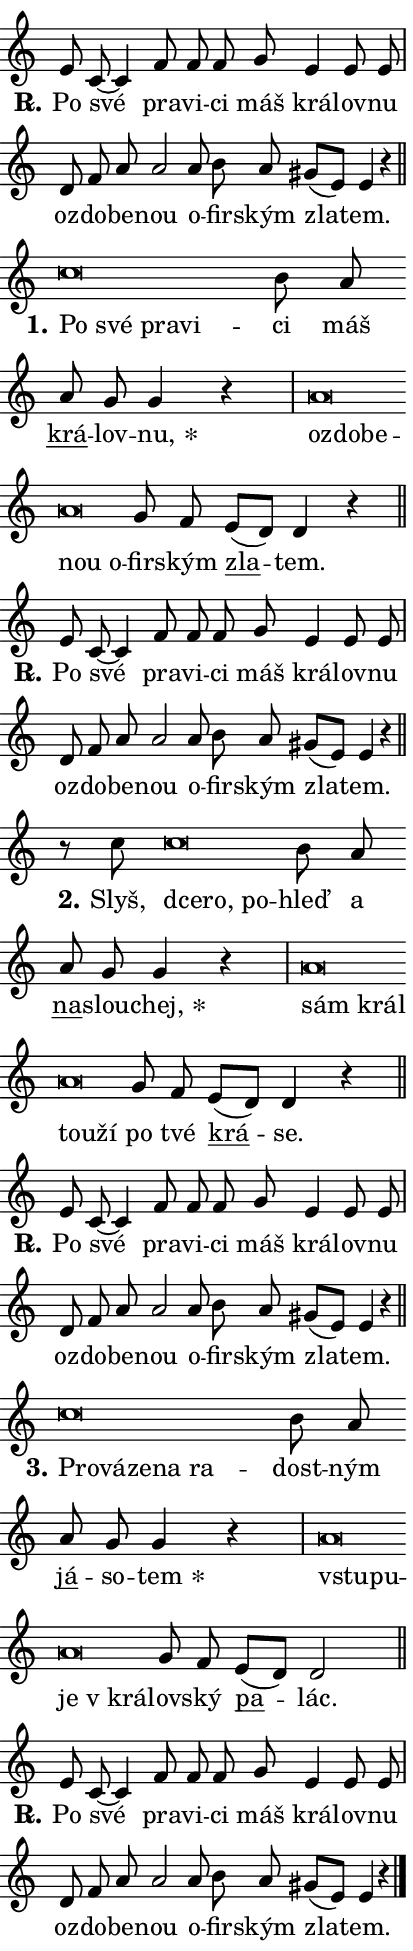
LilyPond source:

\version "2.24.0"
\header { tagline = "" }
\paper {
  indent = 0\cm
  top-margin = 0\cm
  right-margin = 0.13\cm % to fit lyric hyphens
  bottom-margin = 0\cm
  left-margin = 0\cm
  paper-width = 7\cm
  page-breaking = #ly:one-page-breaking
  system-system-spacing.basic-distance = #11
  score-system-spacing.basic-distance = #11
  ragged-last = ##f
}


%% Author: Thomas Morley
%% https://lists.gnu.org/archive/html/lilypond-user/2020-05/msg00002.html
#(define (line-position grob)
"Returns position of @var[grob} in current system:
   @code{'start}, if at first time-step
   @code{'end}, if at last time-step
   @code{'middle} otherwise
"
  (let* ((col (ly:item-get-column grob))
         (ln (ly:grob-object col 'left-neighbor))
         (rn (ly:grob-object col 'right-neighbor))
         (col-to-check-left (if (ly:grob? ln) ln col))
         (col-to-check-right (if (ly:grob? rn) rn col))
         (break-dir-left
           (and
             (ly:grob-property col-to-check-left 'non-musical #f)
             (ly:item-break-dir col-to-check-left)))
         (break-dir-right
           (and
             (ly:grob-property col-to-check-right 'non-musical #f)
             (ly:item-break-dir col-to-check-right))))
        (cond ((eqv? 1 break-dir-left) 'start)
              ((eqv? -1 break-dir-right) 'end)
              (else 'middle))))

#(define (tranparent-at-line-position vctor)
  (lambda (grob)
  "Relying on @code{line-position} select the relevant enry from @var{vctor}.
Used to determine transparency,"
    (case (line-position grob)
      ((end) (not (vector-ref vctor 0)))
      ((middle) (not (vector-ref vctor 1)))
      ((start) (not (vector-ref vctor 2))))))

noteHeadBreakVisibility =
#(define-music-function (break-visibility)(vector?)
"Makes @code{NoteHead}s transparent relying on @var{break-visibility}"
#{
  \override NoteHead.transparent =
    #(tranparent-at-line-position break-visibility)
#})

#(define delete-ledgers-for-transparent-note-heads
  (lambda (grob)
    "Reads whether a @code{NoteHead} is transparent.
If so this @code{NoteHead} is removed from @code{'note-heads} from
@var{grob}, which is supposed to be @code{LedgerLineSpanner}.
As a result ledgers are not printed for this @code{NoteHead}"
    (let* ((nhds-array (ly:grob-object grob 'note-heads))
           (nhds-list
             (if (ly:grob-array? nhds-array)
                 (ly:grob-array->list nhds-array)
                 '()))
           ;; Relies on the transparent-property being done before
           ;; Staff.LedgerLineSpanner.after-line-breaking is executed.
           ;; This is fragile ...
           (to-keep
             (remove
               (lambda (nhd)
                 (ly:grob-property nhd 'transparent #f))
               nhds-list)))
      ;; TODO find a better method to iterate over grob-arrays, similiar
      ;; to filter/remove etc for lists
      ;; For now rebuilt from scratch
      (set! (ly:grob-object grob 'note-heads)  '())
      (for-each
        (lambda (nhd)
          (ly:pointer-group-interface::add-grob grob 'note-heads nhd))
        to-keep))))

squashNotes = {
  \override NoteHead.X-extent = #'(-0.2 . 0.2)
  \override NoteHead.Y-extent = #'(-0.75 . 0)
  \override NoteHead.stencil =
    #(lambda (grob)
       (let ((pos (ly:grob-property grob 'staff-position)))
         (begin
           (if (< pos -7) (display "ERROR: Lower brevis then expected\n") (display ""))
           (if (<= pos -6) ly:text-interface::print ly:note-head::print))))
}
unSquashNotes = {
  \revert NoteHead.X-extent
  \revert NoteHead.Y-extent
  \revert NoteHead.stencil
}

hideNotes = \noteHeadBreakVisibility #begin-of-line-visible
unHideNotes = \noteHeadBreakVisibility #all-visible

% work-around for resetting accidentals
% https://lilypond.org/doc/v2.23/Documentation/notation/displaying-rhythms#unmetered-music
cadenzaMeasure = {
  \cadenzaOff
  \partial 1024 s1024
  \cadenzaOn
}

#(define-markup-command (accent layout props text) (markup?)
  "Underline accented syllable"
  (interpret-markup layout props
    #{\markup \override #'(offset . 4.3) \underline { #text }#}))

responsum = \markup \concat {
  "R" \hspace #-1.05 \path #0.1 #'((moveto 0 0.07) (lineto 0.9 0.8)) \hspace #0.05 "."
}

spaceSize = #0.6828661417322834 % exact space size for TeX Gyre Schola

\layout {
  \context {
    \Staff
    \remove "Time_signature_engraver"
    \override LedgerLineSpanner.after-line-breaking = #delete-ledgers-for-transparent-note-heads
  }
  \context {
    \Lyrics {
      \override LyricSpace.minimum-distance = \spaceSize
      \override LyricText.font-name = #"TeX Gyre Schola"
      \override LyricText.font-size = 1
      \override StanzaNumber.font-name = #"TeX Gyre Schola Bold"
      \override StanzaNumber.font-size = 1
    }
  }
  \context {
    \Score 
    \override NoteHead.text =
      #(lambda (grob) 
        (let ((pos (ly:grob-property grob 'staff-position)))
          #{\markup {
            \combine
              \halign #-0.55 \raise #(if (= pos -6) 0 0.5) \override #'(thickness . 2) \draw-line #'(3.2 . 0)
              \musicglyph "noteheads.sM1"
          }#}))
  }
}

% magnetic-lyrics.ily
%
%   written by
%     Jean Abou Samra <jean@abou-samra.fr>
%     Werner Lemberg <wl@gnu.org>
%
%   adapted by
%     Jiri Hon <jiri.hon@gmail.com>
%
% Version 2022-Apr-15

% https://www.mail-archive.com/lilypond-user@gnu.org/msg149350.html

#(define (Left_hyphen_pointer_engraver context)
   "Collect syllable-hyphen-syllable occurrences in lyrics and store
them in properties.  This engraver only looks to the left.  For
example, if the lyrics input is @code{foo -- bar}, it does the
following.

@itemize @bullet
@item
Set the @code{text} property of the @code{LyricHyphen} grob between
@q{foo} and @q{bar} to @code{foo}.

@item
Set the @code{left-hyphen} property of the @code{LyricText} grob with
text @q{foo} to the @code{LyricHyphen} grob between @q{foo} and
@q{bar}.
@end itemize

Use this auxiliary engraver in combination with the
@code{lyric-@/text::@/apply-@/magnetic-@/offset!} hook."
   (let ((hyphen #f)
         (text #f))
     (make-engraver
      (acknowledgers
       ((lyric-syllable-interface engraver grob source-engraver)
        (set! text grob)))
      (end-acknowledgers
       ((lyric-hyphen-interface engraver grob source-engraver)
        ;(when (not (grob::has-interface grob 'lyric-space-interface))
          (set! hyphen grob)));)
      ((stop-translation-timestep engraver)
       (when (and text hyphen)
         (ly:grob-set-object! text 'left-hyphen hyphen))
       (set! text #f)
       (set! hyphen #f)))))

#(define (lyric-text::apply-magnetic-offset! grob)
   "If the space between two syllables is less than the value in
property @code{LyricText@/.details@/.squash-threshold}, move the right
syllable to the left so that it gets concatenated with the left
syllable.

Use this function as a hook for
@code{LyricText@/.after-@/line-@/breaking} if the
@code{Left_@/hyphen_@/pointer_@/engraver} is active."
   (let ((hyphen (ly:grob-object grob 'left-hyphen #f)))
     (when hyphen
       (let ((left-text (ly:spanner-bound hyphen LEFT)))
         (when (grob::has-interface left-text 'lyric-syllable-interface)
           (let* ((common (ly:grob-common-refpoint grob left-text X))
                  (this-x-ext (ly:grob-extent grob common X))
                  (left-x-ext
                   (begin
                     ;; Trigger magnetism for left-text.
                     (ly:grob-property left-text 'after-line-breaking)
                     (ly:grob-extent left-text common X)))
                  ;; `delta` is the gap width between two syllables.
                  (delta (- (interval-start this-x-ext)
                            (interval-end left-x-ext)))
                  (details (ly:grob-property grob 'details))
                  (threshold (assoc-get 'squash-threshold details 0.2)))
             (when (< delta threshold)
               (let* (;; We have to manipulate the input text so that
                      ;; ligatures crossing syllable boundaries are not
                      ;; disabled.  For languages based on the Latin
                      ;; script this is essentially a beautification.
                      ;; However, for non-Western scripts it can be a
                      ;; necessity.
                      (lt (ly:grob-property left-text 'text))
                      (rt (ly:grob-property grob 'text))
                      (is-space (grob::has-interface hyphen 'lyric-space-interface))
                      (space (if is-space " " ""))
                      (extra-delta (if is-space spaceSize 0))
                      ;; Append new syllable.
                      (ltrt-space (if (and (string? lt) (string? rt))
                                (string-append lt space rt)
                                (make-concat-markup (list lt space rt))))
                      ;; Right-align `ltrt` to the right side.
                      (ltrt-space-markup (grob-interpret-markup
                               grob
                               (make-translate-markup
                                (cons (interval-length this-x-ext) 0)
                                (make-right-align-markup ltrt-space)))))
                 (begin
                   ;; Don't print `left-text`.
                   (ly:grob-set-property! left-text 'stencil #f)
                   ;; Set text and stencil (which holds all collected
                   ;; syllables so far) and shift it to the left.
                   (ly:grob-set-property! grob 'text ltrt-space)
                   (ly:grob-set-property! grob 'stencil ltrt-space-markup)
                   (ly:grob-translate-axis! grob (- (- delta extra-delta)) X))))))))))


#(define (lyric-hyphen::displace-bounds-first grob)
   ;; Make very sure this callback isn't triggered too early.
   (let ((left (ly:spanner-bound grob LEFT))
         (right (ly:spanner-bound grob RIGHT)))
     (ly:grob-property left 'after-line-breaking)
     (ly:grob-property right 'after-line-breaking)
     (ly:lyric-hyphen::print grob)))

squashThreshold = #0.4

\layout {
  \context {
    \Lyrics
    \consists #Left_hyphen_pointer_engraver
    \override LyricText.after-line-breaking =
      #lyric-text::apply-magnetic-offset!
    \override LyricHyphen.stencil = #lyric-hyphen::displace-bounds-first
    \override LyricText.details.squash-threshold = \squashThreshold
    \override LyricHyphen.minimum-distance = 0
    \override LyricHyphen.minimum-length = \squashThreshold
  }
}

squashText = \override LyricText.details.squash-threshold = 9999
unSquashText = \override LyricText.details.squash-threshold = \squashThreshold

leftText = \override LyricText.self-alignment-X = #LEFT
unLeftText = \revert LyricText.self-alignment-X

starOffset = #(lambda (grob) 
                (let ((x_offset (ly:self-alignment-interface::aligned-on-x-parent grob)))
                  (if (= x_offset 0) 0 (+ x_offset 1.2))))

star = #(define-music-function (syllable)(string?)
"Append star separator at the end of a syllable"
#{
  \once \override LyricText.X-offset = #starOffset
  \lyricmode { \markup {
    #syllable
    \override #'((font-name . "TeX Gyre Schola Bold")) \hspace #0.2 \lower #0.65 \larger "*"
  } }
#})

starAccent = #(define-music-function (syllable)(string?)
"Append star separator at the end of a syllable and make accent"
#{
  \once \override LyricText.X-offset = #starOffset
  \lyricmode { \markup {
    \accent #syllable
    \override #'((font-name . "TeX Gyre Schola Bold")) \hspace #0.2 \lower #0.65 \larger "*"
  } }
#})

breath = #(define-music-function (syllable)(string?)
"Append breathing indicator at the end of a syllable"
#{
  \lyricmode { \markup { #syllable "+" } }
#})

optionalBreath = #(define-music-function (syllable)(string?)
"Append optional breathing indicator at the end of a syllable"
#{
  \lyricmode { \markup { #syllable "(+)" } }
#})


\score {
    <<
        \new Voice = "melody" { \cadenzaOn \key c \major \relative { e'8 c~ c4 f8 f f g \bar "" e4 e8 e \cadenzaMeasure \bar "|" d f a a2 \bar "" a8 b a gis[( e)] e4 r \cadenzaMeasure \bar "||" \break } }
        \new Lyrics \lyricsto "melody" { \lyricmode { \set stanza = \responsum
Po své pra -- vi -- ci máš krá -- lov -- nu oz -- do -- be -- nou o -- fir -- ským zla -- tem. } }
    >>
    \layout {}
}

\score {
    <<
        \new Voice = "melody" { \cadenzaOn \key c \major \relative { \squashNotes c''\breve*1/16 \hideNotes \breve*1/16 \bar "" \breve*1/16 \breve*1/16 \bar "" \unHideNotes \unSquashNotes b8 a \bar "" a g g4 r \cadenzaMeasure \bar "|" \squashNotes a\breve*1/16 \hideNotes \breve*1/16 \bar "" \breve*1/16 \bar "" \breve*1/16 \breve*1/16 \bar "" \unHideNotes \unSquashNotes g8 f \bar "" e[( d)] d4 r \cadenzaMeasure \bar "||" \break } }
        \new Lyrics \lyricsto "melody" { \lyricmode { \set stanza = "1."
\leftText Po \squashText své pra -- vi -- \unLeftText \unSquashText ci máš \markup \accent krá -- lov -- \star nu, \leftText oz -- \squashText do -- be -- nou o -- \unLeftText \unSquashText fir -- ským \markup \accent zla -- tem. } }
    >>
    \layout {}
}

\score {
    <<
        \new Voice = "melody" { \cadenzaOn \key c \major \relative { e'8 c~ c4 f8 f f g \bar "" e4 e8 e \cadenzaMeasure \bar "|" d f a a2 \bar "" a8 b a gis[( e)] e4 r \cadenzaMeasure \bar "||" \break } }
        \new Lyrics \lyricsto "melody" { \lyricmode { \set stanza = \responsum
Po své pra -- vi -- ci máš krá -- lov -- nu oz -- do -- be -- nou o -- fir -- ským zla -- tem. } }
    >>
    \layout {}
}

\score {
    <<
        \new Voice = "melody" { \cadenzaOn \key c \major \relative { r8 c''8 \squashNotes c\breve*1/16 \hideNotes \breve*1/16 \breve*1/16 \bar "" \unHideNotes \unSquashNotes b8 a \bar "" a g g4 r \cadenzaMeasure \bar "|" \squashNotes a\breve*1/16 \hideNotes \breve*1/16 \bar "" \breve*1/16 \breve*1/16 \bar "" \unHideNotes \unSquashNotes g8 f \bar "" e[( d)] d4 r \cadenzaMeasure \bar "||" \break } }
        \new Lyrics \lyricsto "melody" { \lyricmode { \set stanza = "2."
Slyš, \leftText dce -- \squashText ro, po -- \unLeftText \unSquashText hleď a \markup \accent na -- slou -- \star chej, \leftText sám \squashText král tou -- ží \unLeftText \unSquashText po tvé \markup \accent krá -- se. } }
    >>
    \layout {}
}

\score {
    <<
        \new Voice = "melody" { \cadenzaOn \key c \major \relative { e'8 c~ c4 f8 f f g \bar "" e4 e8 e \cadenzaMeasure \bar "|" d f a a2 \bar "" a8 b a gis[( e)] e4 r \cadenzaMeasure \bar "||" \break } }
        \new Lyrics \lyricsto "melody" { \lyricmode { \set stanza = \responsum
Po své pra -- vi -- ci máš krá -- lov -- nu oz -- do -- be -- nou o -- fir -- ským zla -- tem. } }
    >>
    \layout {}
}

\score {
    <<
        \new Voice = "melody" { \cadenzaOn \key c \major \relative { \squashNotes c''\breve*1/16 \hideNotes \breve*1/16 \bar "" \breve*1/16 \bar "" \breve*1/16 \breve*1/16 \bar "" \unHideNotes \unSquashNotes b8 a \bar "" a g g4 r \cadenzaMeasure \bar "|" \squashNotes a\breve*1/16 \hideNotes \breve*1/16 \bar "" \breve*1/16 \breve*1/16 \bar "" \unHideNotes \unSquashNotes g8 f \bar "" e[( d)] d2 \cadenzaMeasure \bar "||" \break } }
        \new Lyrics \lyricsto "melody" { \lyricmode { \set stanza = "3."
\leftText Pro -- \squashText vá -- ze -- na ra -- \unLeftText \unSquashText dost -- ným \markup \accent já -- so -- \star tem \leftText vstu -- \squashText pu -- je "v krá" -- \unLeftText \unSquashText lov -- ský \markup \accent pa -- lác. } }
    >>
    \layout {}
}

\score {
    <<
        \new Voice = "melody" { \cadenzaOn \key c \major \relative { e'8 c~ c4 f8 f f g \bar "" e4 e8 e \cadenzaMeasure \bar "|" d f a a2 \bar "" a8 b a gis[( e)] e4 r \cadenzaMeasure \bar "||" \break } \bar "|." }
        \new Lyrics \lyricsto "melody" { \lyricmode { \set stanza = \responsum
Po své pra -- vi -- ci máš krá -- lov -- nu oz -- do -- be -- nou o -- fir -- ským zla -- tem. } }
    >>
    \layout {}
}
